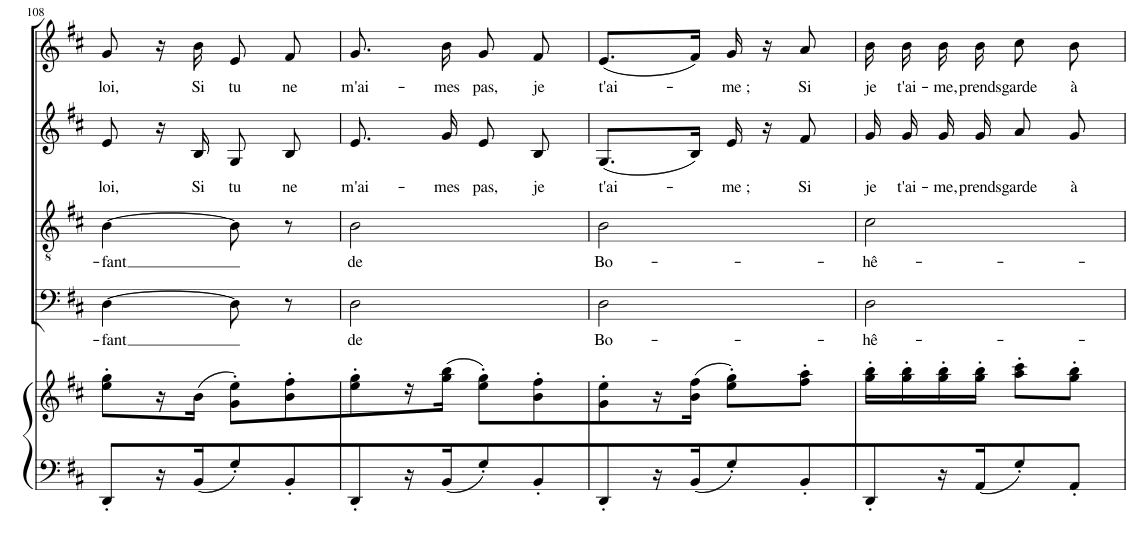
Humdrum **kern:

**kern	**kern	**kern	**text	**kern	**text	**kern	**text	**kern	**text
*part5	*part5	*part4	*part4	*part3	*part3	*part2	*part2	*part1	*part1
*staff6	*staff5	*staff4	*staff4	*staff3	*staff3	*staff2	*staff2	*staff1	*staff1
*I"Piano	*	*I"BASSES Hommes  du peuple	*	*I"TENORS Jeunes gens	*	*I"ALTI Cigarières	*	*I"SOPRANI Cigarières	*
*I'Pno	*	*	*	*	*	*	*	*	*
!!LO:PB:g=z
*clefF4	*clefG2	*clefF4	*	*clefGv2	*	*clefG2	*	*clefG2	*
*k[f#c#]	*k[f#c#]	*k[f#c#]	*	*k[f#c#]	*	*k[f#c#]	*	*k[f#c#]	*
*M2/4	*M2/4	*M2/4	*	*M2/4	*	*M2/4	*	*M2/4	*
=108	=108	=108	=108	=108	=108	=108	=108	=108	=108
!	!	!	!LO:LY:b	!	!LO:LY:b	!	!LO:LY:b	!	!LO:LY:b
8DD'/L	8ee\' 8gg\'L	[4D\	-fant	[4B\	-fant	8e/	loi,	8g/	loi,
16r	16r	.	.	.	.	16r	.	16r	.
!	!	!	!	!	!	!	!LO:LY:b	!	!LO:LY:b
16BB/J	(16b\JJ	.	.	.	.	16B/	Si	16b\	Si
!	!	!	!	!	!	!	!LO:LY:b	!	!LO:LY:b
8G'/	8g\' 8ee\'L)	8D\]	.	8B\]	.	8G/	tu	8e/	tu
!	!	!	!	!	!	!	!LO:LY:b	!	!LO:LY:b
8BB'/	8b\' 8ff#\'	8r	.	8r	.	8B/	ne	8f#/	ne
=109	=109	=109	=109	=109	=109	=109	=109	=109	=109
!	!	!	!LO:LY:b	!	!LO:LY:b	!	!LO:LY:b	!	!LO:LY:b
8DD'/	8ee\' 8gg\'	2D\	de	2B\	de	8.e/	m'ai-	8.g/	m'ai-
16r	16r	.	.	.	.	.	.	.	.
!	!	!	!	!	!	!	!LO:LY:b	!	!LO:LY:b
16BB/J	(16gg\ 16bb\JJ	.	.	.	.	16g/	-mes	16b\	-mes
!	!	!	!	!	!	!	!LO:LY:b	!	!LO:LY:b
8G'/	8ee\' 8gg\'L)	.	.	.	.	8e/	pas,	8g/	pas,
!	!	!	!	!	!	!	!LO:LY:b	!	!LO:LY:b
8BB'/	8b\' 8ff#\'	.	.	.	.	8B/	je	8f#/	je
=110	=110	=110	=110	=110	=110	=110	=110	=110	=110
!	!	!	!LO:LY:b	!	!LO:LY:b	!	!LO:LY:b	!	!LO:LY:b
8DD'/	8g\' 8ee\'	2D\	Bo-	2B\	Bo-	(8.G/L	t'ai-	(8.e/L	t'ai-
16r	16r	.	.	.	.	.	.	.	.
16BB/J	(16b\ 16ff#\JJ	.	.	.	.	16B/Jk)	.	16f#/Jk)	.
!	!	!	!	!	!	!	!LO:LY:b	!	!LO:LY:b
8G'/	8ee\' 8gg\'L)	.	.	.	.	16e/	-me ;	16g/	-me ;
.	.	.	.	.	.	16r	.	16r	.
!	!	!	!	!	!	!	!LO:LY:b	!	!LO:LY:b
8BB'/	8ff#\' 8aa\'J	.	.	.	.	8f#/	Si	8a/	Si
=111	=111	=111	=111	=111	=111	=111	=111	=111	=111
!	!	!	!LO:LY:b	!	!LO:LY:b	!	!LO:LY:b	!	!LO:LY:b
8DD'/	16gg\' 16bb\'LL	2D\	-hê-	2c#\	-hê-	16g/	je	16b\	je
!	!	!	!	!	!	!	!LO:LY:b	!	!LO:LY:b
.	16gg\' 16bb\'	.	.	.	.	16g/	t'ai-	16b\	t'ai-
!	!	!	!	!	!	!	!LO:LY:b	!	!LO:LY:b
16r	16gg\' 16bb\'	.	.	.	.	16g/	-me,	16b\	-me,
!	!	!	!	!	!	!	!LO:LY:b	!	!LO:LY:b
16AA/J	16gg\' 16bb\'JJ	.	.	.	.	16g/	prends	16b\	prends
!	!	!	!	!	!	!	!LO:LY:b	!	!LO:LY:b
8G'/	8aa\' 8ccc#\'L	.	.	.	.	8a/	garde	8cc#\	garde
!	!	!	!	!	!	!	!LO:LY:b	!	!LO:LY:b
8AA'/J	8gg\' 8bb\'J	.	.	.	.	8g/	à	8b\	à
=	=	=	=	=	=	=	=	=	=
*-	*-	*-	*-	*-	*-	*-	*-	*-	*-
